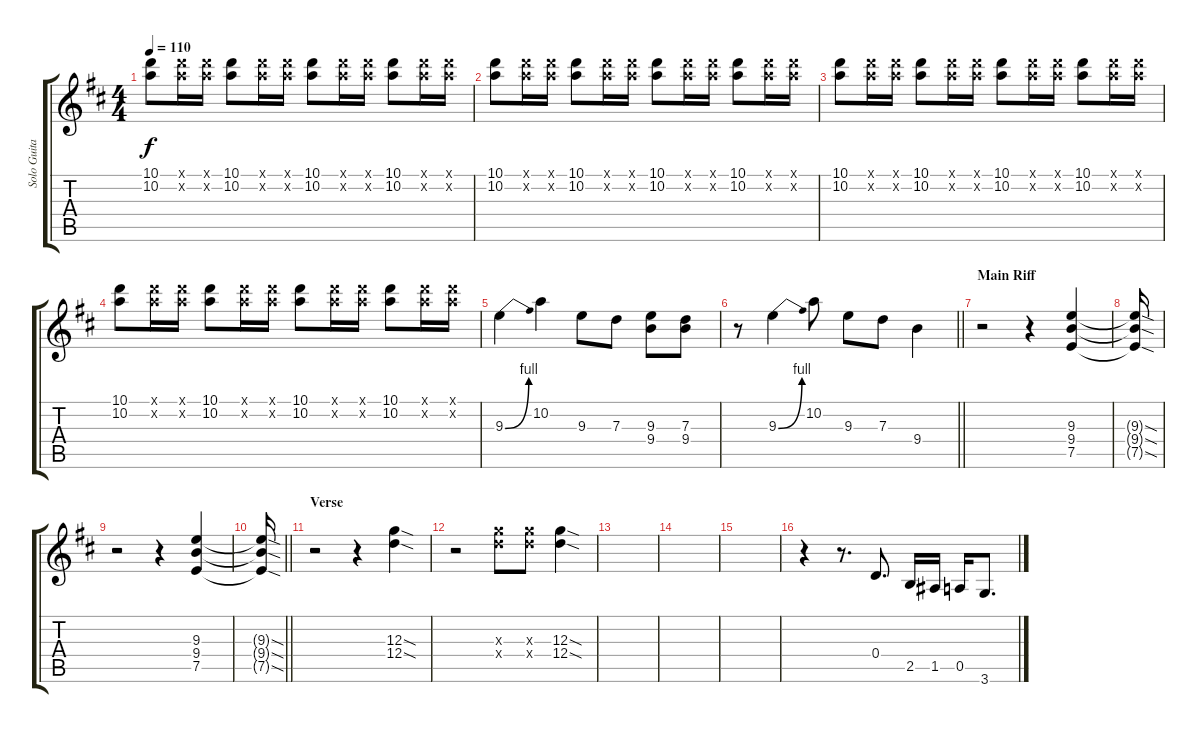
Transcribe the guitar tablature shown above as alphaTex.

\track ("Solo Guitar" "Solo Guita") {instrument overdrivenguitar}
\staff {score tabs}
\tuning (E4 B3 G3 D3 A2 E2) {hide}
\ts (4 4)
\tempo 110
\clef g2
\ks d
(10.1 10.2).8{dy f} (10.1{x} 10.2{x}).16 (10.1{x} 10.2{x}).16 (10.1 10.2).8 (10.1{x} 10.2{x}).16 (10.1{x} 10.2{x}).16 (10.1 10.2).8 (10.1{x} 10.2{x}).16 (10.1{x} 10.2{x}).16 (10.1 10.2).8 (10.1{x} 10.2{x}).16 (10.1{x} 10.2{x}).16 |
(10.1 10.2).8 (10.1{x} 10.2{x}).16 (10.1{x} 10.2{x}).16 (10.1 10.2).8 (10.1{x} 10.2{x}).16 (10.1{x} 10.2{x}).16 (10.1 10.2).8 (10.1{x} 10.2{x}).16 (10.1{x} 10.2{x}).16 (10.1 10.2).8 (10.1{x} 10.2{x}).16 (10.1{x} 10.2{x}).16 |
(10.1 10.2).8 (10.1{x} 10.2{x}).16 (10.1{x} 10.2{x}).16 (10.1 10.2).8 (10.1{x} 10.2{x}).16 (10.1{x} 10.2{x}).16 (10.1 10.2).8 (10.1{x} 10.2{x}).16 (10.1{x} 10.2{x}).16 (10.1 10.2).8 (10.1{x} 10.2{x}).16 (10.1{x} 10.2{x}).16 |
(10.1 10.2).8 (10.1{x} 10.2{x}).16 (10.1{x} 10.2{x}).16 (10.1 10.2).8 (10.1{x} 10.2{x}).16 (10.1{x} 10.2{x}).16 (10.1 10.2).8 (10.1{x} 10.2{x}).16 (10.1{x} 10.2{x}).16 (10.1 10.2).8 (10.1{x} 10.2{x}).16 (10.1{x} 10.2{x}).16 |
9.3{be (bend 0 0 60 4)}.4{volume 12} 10.2.4 9.3.8 7.3.8 (9.3 9.4).8 (7.3 9.4).8 |
\barLineRight lightlight
r.8 9.3{be (bend 0 0 60 4)}.4 10.2.8 9.3.8 7.3.8 9.4.4 |
\section ("" "Main Riff")
r.2{volume 16} r.4 (9.3 9.4 7.5).4 |
(9.3{sod t} 9.4{sod t} 7.5{sod t}).16 |
r.2 r.4 (9.3 9.4 7.5).4 |
\barLineRight lightlight
(9.3{sod t} 9.4{sod t} 7.5{sod t}).16 |
\section ("" "Verse")
r.2 r.4 (12.3{sod} 12.4{sod}).4 |
r.2 (12.3{x} 12.4{x}).8 (12.3{x} 12.4{x}).8 (12.3{sod} 12.4{sod}).4 |
|
|
|
r.4 r.8{d} 0.4.8{d} 2.5.16 1.5.16 0.5.16 3.6.8{d}
